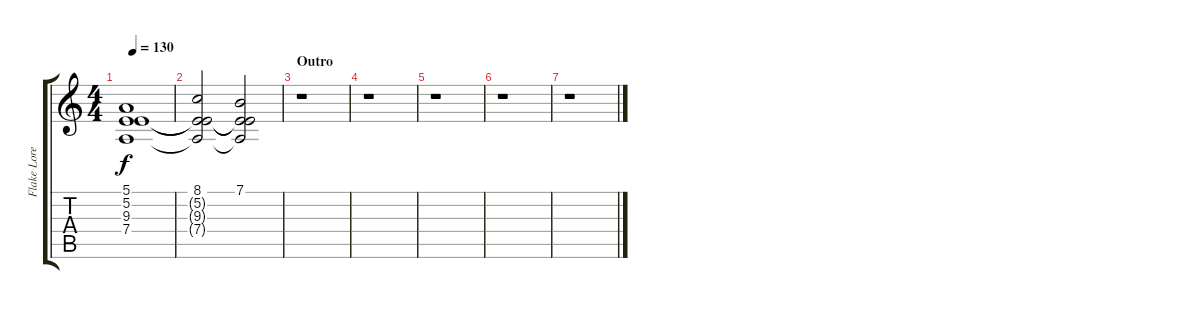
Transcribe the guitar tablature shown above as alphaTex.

\track ("Flake Lorenz" "Flake Lore") {instrument choiraahs}
\staff {score tabs}
\tuning (E4 B3 G3 D3 A2 E2) {hide}
\ts (4 4)
\tempo 130
\clef g2
\ks c
(5.1 5.2 9.3 7.4).1{dy f} |
(8.1 5.2{t} 9.3{t} 7.4{t}).2 (7.1 5.2{t} 9.3{t} 7.4{t}).2 |
\section ("" "Outro")
r.1 |
r.1 |
r.1 |
r.1 |
r.1
